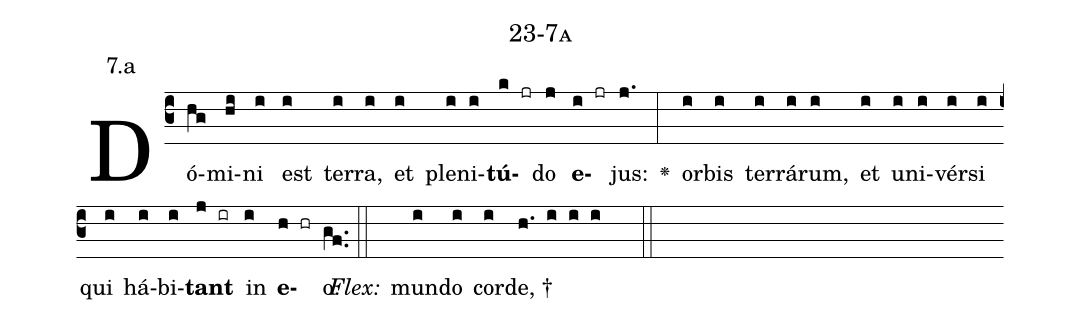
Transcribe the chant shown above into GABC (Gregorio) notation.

name: 23-7a;
annotation: 7.a;
%%
(c3)Dó(hg)mi(hi)ni(i) est(i) ter(i)ra,(i) et(i) ple(i)ni(i)<b>tú</b>(k jr)do(j) <b>e</b>(i jr)jus:(j.) <v>\greheightstar</v>(:) or(i)bis(i) ter(i)rá(i)rum,(i) et(i) u(i)ni(i)vér(i)si(i) qui(i) há(i)bi(i)<b>tant</b>(j ir) in(i) <b>e</b>(h hr)o.(gf..) (::)
<i>Flex:</i>()  mun(i)do(i) cor(i)de, †(h. i i i  ::)

%E(i) u(i) o(j) u(i) a(h) e.(gf..) (::)
